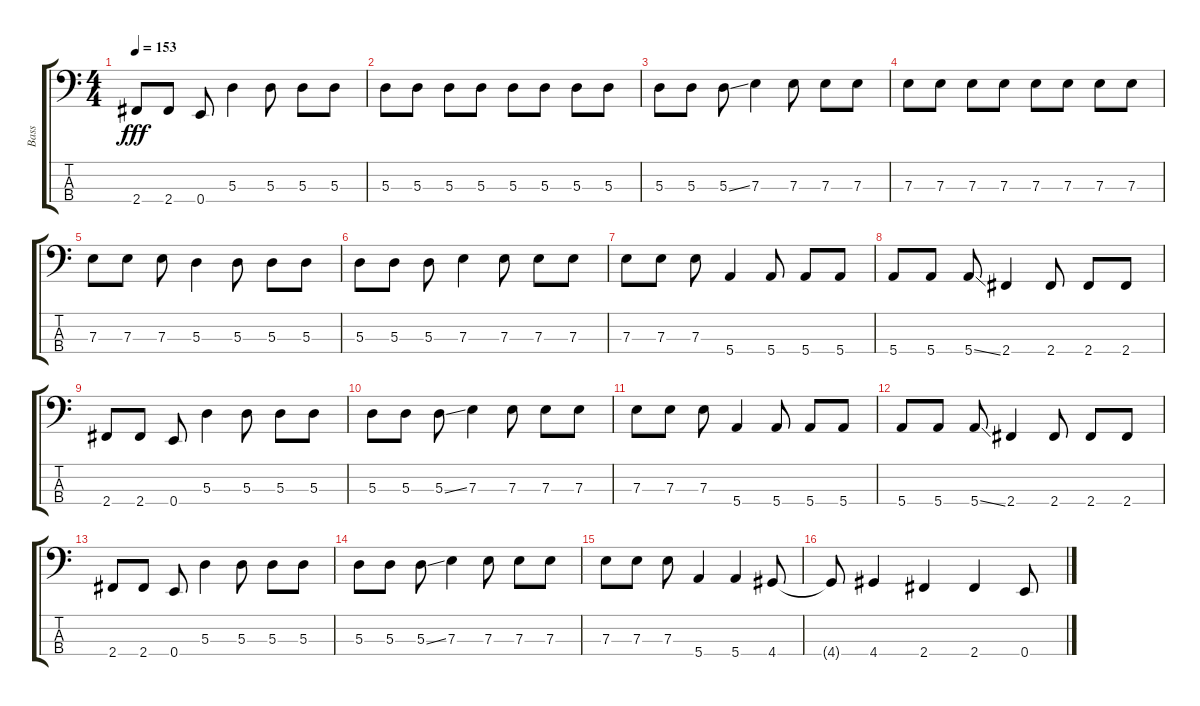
\track ("Bass" "Bass") {instrument electricbasspick}
\staff {score tabs}
\tuning (G2 D2 A1 E1) {hide}
\ts (4 4)
\tempo 153
\clef f4
\ks c
2.4.8{dy fff} 2.4.8 0.4.8 5.3.4 5.3.8 5.3.8 5.3.8 |
5.3.8 5.3.8 5.3.8 5.3.8 5.3.8 5.3.8 5.3.8 5.3.8 |
5.3.8 5.3.8 5.3{ss}.8 7.3.4 7.3.8 7.3.8 7.3.8 |
7.3.8 7.3.8 7.3.8 7.3.8 7.3.8 7.3.8 7.3.8 7.3.8 |
7.3.8 7.3.8 7.3.8 5.3.4 5.3.8 5.3.8 5.3.8 |
5.3.8 5.3.8 5.3.8 7.3.4 7.3.8 7.3.8 7.3.8 |
7.3.8 7.3.8 7.3.8 5.4.4 5.4.8 5.4.8 5.4.8 |
5.4.8 5.4.8 5.4{ss}.8 2.4.4 2.4.8 2.4.8 2.4.8 |
2.4.8 2.4.8 0.4.8 5.3.4 5.3.8 5.3.8 5.3.8 |
5.3.8 5.3.8 5.3{ss}.8 7.3.4 7.3.8 7.3.8 7.3.8 |
7.3.8 7.3.8 7.3.8 5.4.4 5.4.8 5.4.8 5.4.8 |
5.4.8 5.4.8 5.4{ss}.8 2.4.4 2.4.8 2.4.8 2.4.8 |
2.4.8 2.4.8 0.4.8 5.3.4 5.3.8 5.3.8 5.3.8 |
5.3.8 5.3.8 5.3{ss}.8 7.3.4 7.3.8 7.3.8 7.3.8 |
7.3.8 7.3.8 7.3.8 5.4.4 5.4.4 4.4.8 |
4.4{t}.8 4.4.4 2.4.4 2.4.4 0.4.8
